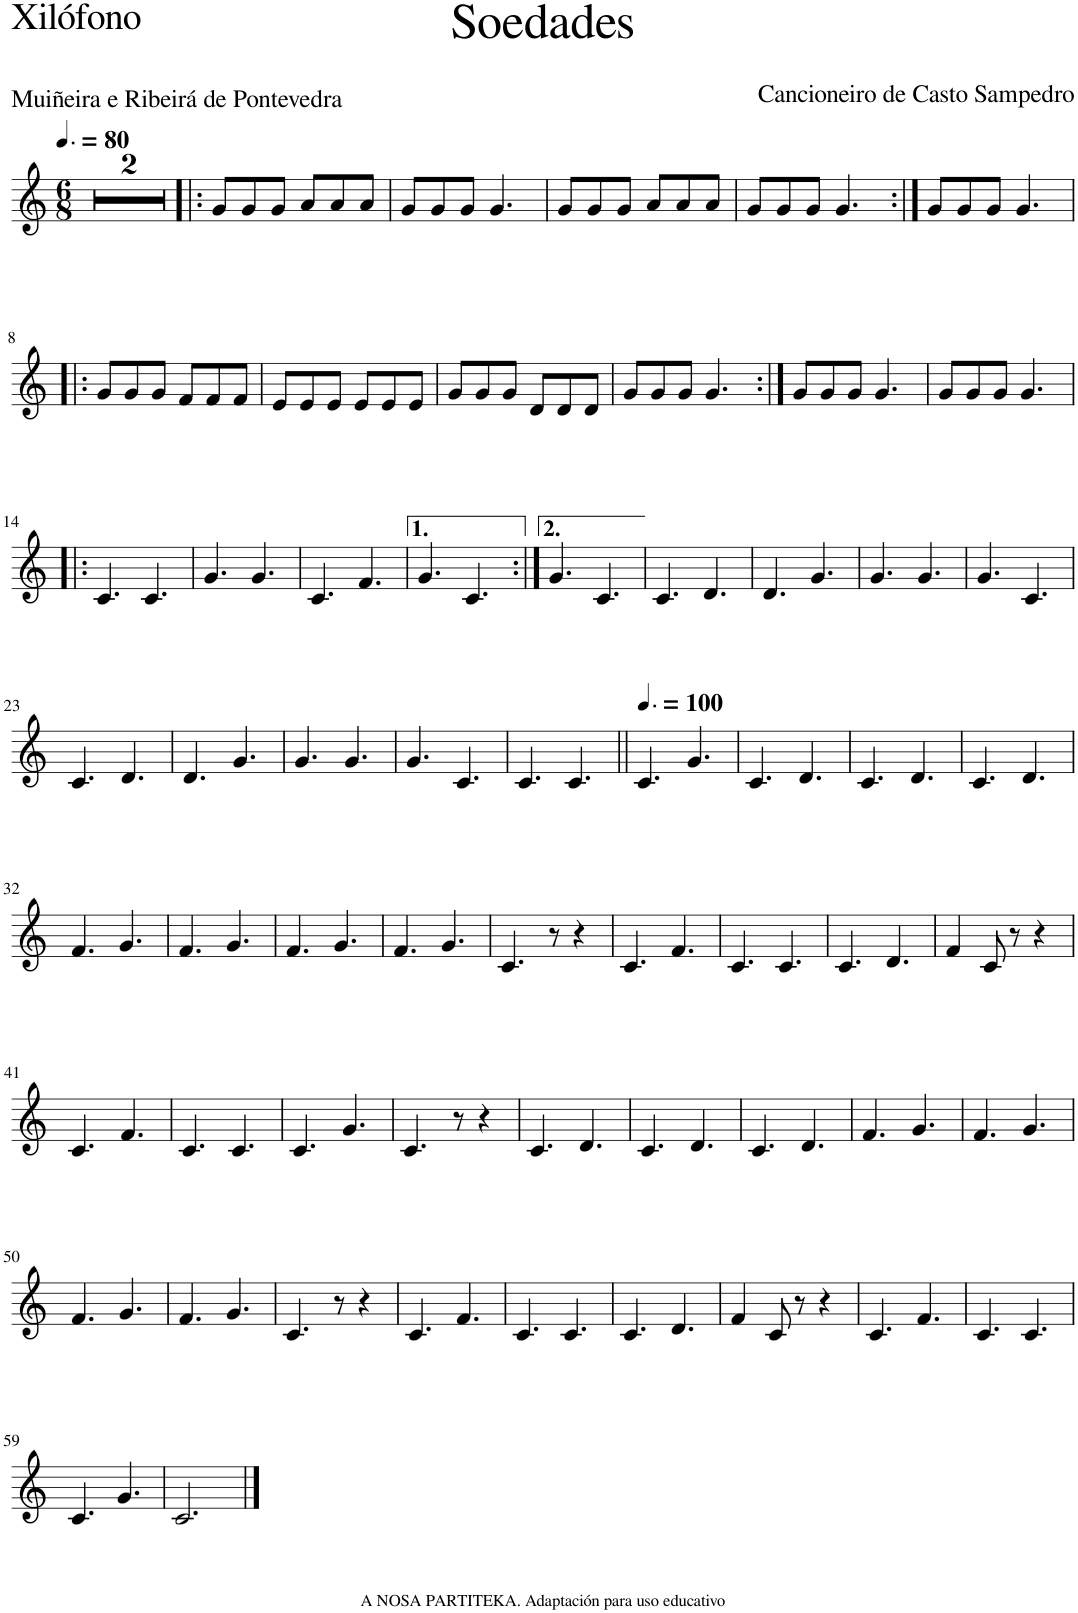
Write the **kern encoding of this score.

**kern
*part1
*staff1
*I"Xilófono
*I'Xil.
*clefG2
*Trd-7c-12
*k[]
*M6/8
*MM120
=1
2.r
=2
2.r
=3!|:
8g/L
8g/
8g/J
8a/L
8a/
8a/J
=4
8g/L
8g/
8g/J
4.g/
=5
8g/L
8g/
8g/J
8a/L
8a/
8a/J
=6
8g/L
8g/
8g/J
4.g/
=7:|!
8g/L
8g/
8g/J
4.g/
!!LO:LB:g=z
=8!|:
8g/L
8g/
8g/J
8f/L
8f/
8f/J
=9
8e/L
8e/
8e/J
8e/L
8e/
8e/J
=10
8g/L
8g/
8g/J
8d/L
8d/
8d/J
=11
8g/L
8g/
8g/J
4.g/
=12:|!
8g/L
8g/
8g/J
4.g/
=13
8g/L
8g/
8g/J
4.g/
!!LO:LB:g=z
=14!|:
4.c/
4.c/
=15
4.g/
4.g/
=16
4.c/
4.f/
=17
4.g/
4.c/
=18:|!
4.g/
4.c/
=19
4.c/
4.d/
=20
4.d/
4.g/
=21
4.g/
4.g/
=22
4.g/
4.c/
!!LO:LB:g=z
=23
4.c/
4.d/
=24
4.d/
4.g/
=25
4.g/
4.g/
=26
4.g/
4.c/
=27
4.c/
4.c/
=28||
*MM150
4.c/
4.g/
=29
4.c/
4.d/
=30
4.c/
4.d/
=31
4.c/
4.d/
!!LO:LB:g=z
=32
4.f/
4.g/
=33
4.f/
4.g/
=34
4.f/
4.g/
=35
4.f/
4.g/
=36
4.c/
8r
4r
=37
4.c/
4.f/
=38
4.c/
4.c/
=39
4.c/
4.d/
=40
4f/
8c/
8r
4r
!!LO:LB:g=z
=41
4.c/
4.f/
=42
4.c/
4.c/
=43
4.c/
4.g/
=44
4.c/
8r
4r
=45
4.c/
4.d/
=46
4.c/
4.d/
=47
4.c/
4.d/
=48
4.f/
4.g/
=49
4.f/
4.g/
!!LO:LB:g=z
=50
4.f/
4.g/
=51
4.f/
4.g/
=52
4.c/
8r
4r
=53
4.c/
4.f/
=54
4.c/
4.c/
=55
4.c/
4.d/
=56
4f/
8c/
8r
4r
=57
4.c/
4.f/
=58
4.c/
4.c/
!!LO:LB:g=z
=59
4.c/
4.g/
=
*-
